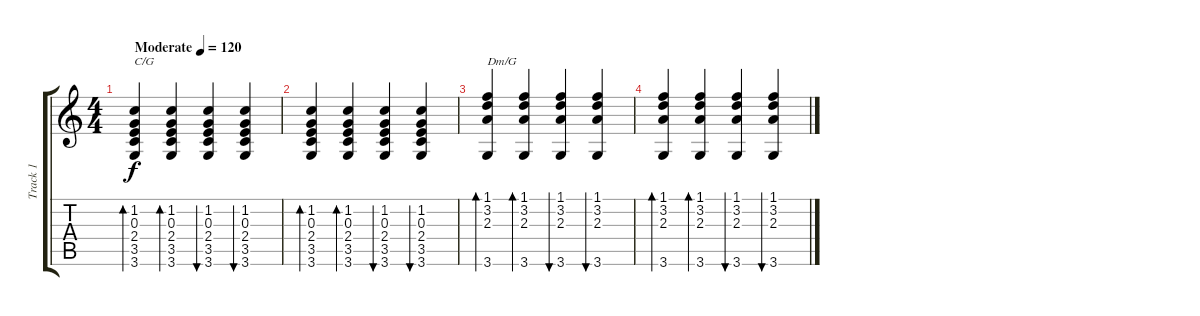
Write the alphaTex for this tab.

\track ("Track 1" "Track 1") {instrument acousticguitarsteel}
\staff {score tabs}
\tuning (E4 B3 G3 D3 A2 E2) {hide}
\ts (4 4)
\tempo (120 "Moderate")
\clef g2
\ks c
(1.2 0.3 2.4 3.5 3.6).4{bd 60 txt "C/G" dy f instrument acousticguitarsteel} (1.2 0.3 2.4 3.5 3.6).4{bd 60} (1.2 0.3 2.4 3.5 3.6).4{bu 60} (1.2 0.3 2.4 3.5 3.6).4{bu 60} |
(1.2 0.3 2.4 3.5 3.6).4{bd 60} (1.2 0.3 2.4 3.5 3.6).4{bd 60} (1.2 0.3 2.4 3.5 3.6).4{bu 60} (1.2 0.3 2.4 3.5 3.6).4{bu 60} |
(1.1 3.2 2.3 3.6).4{bd 60 txt "Dm/G"} (1.1 3.2 2.3 3.6).4{bd 60} (1.1 3.2 2.3 3.6).4{bu 60} (1.1 3.2 2.3 3.6).4{bu 60} |
(1.1 3.2 2.3 3.6).4{bd 60} (1.1 3.2 2.3 3.6).4{bd 60} (1.1 3.2 2.3 3.6).4{bu 60} (1.1 3.2 2.3 3.6).4{bu 60}
